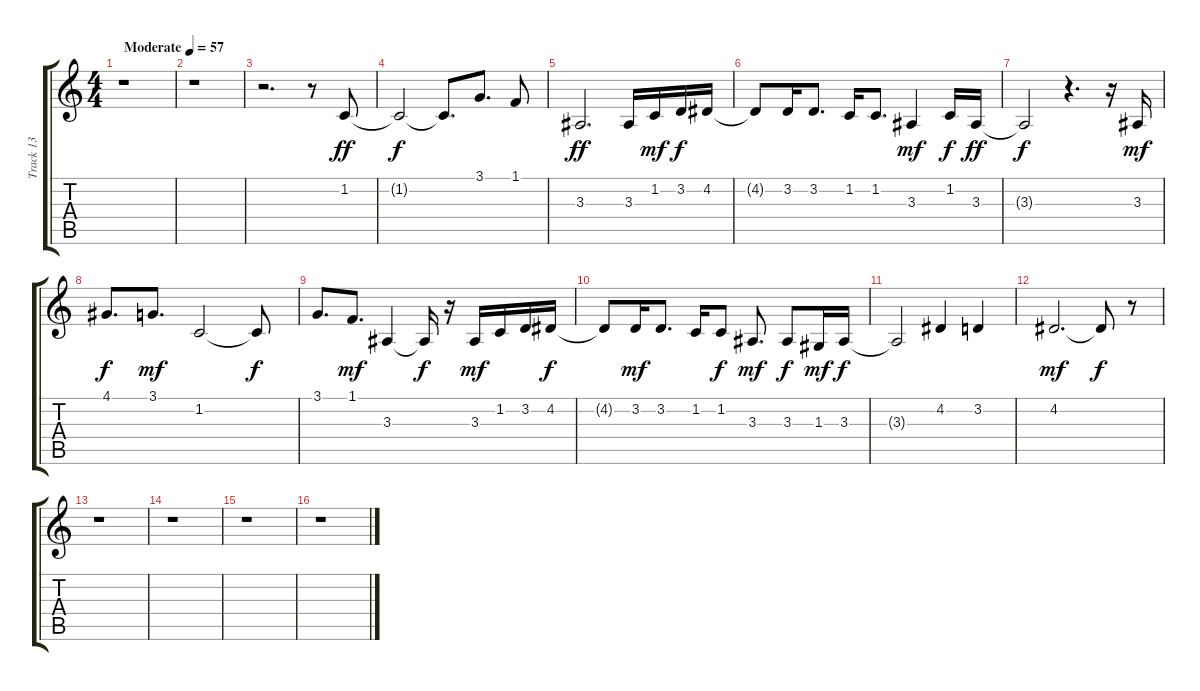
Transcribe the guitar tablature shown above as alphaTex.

\track ("Track 13" "Track 13") {instrument pad8sweep}
\staff {score tabs}
\tuning (E4 B3 G3 D3 A2 E2) {hide}
\ts (4 4)
\tempo (57 "Moderate")
\clef g2
\ks c
r.1{dy ff instrument pad8sweep} |
r.1 |
r.2{d} r.8 1.2.8 |
1.2{t}.2{dy f} 1.2{t}.8{d} 3.1.8{d} 1.1.8 |
3.3.2{d dy ff} 3.3.16 1.2.16{dy mf} 3.2.16{dy f} 4.2.16 |
4.2{t}.8 3.2.16 3.2.8{d} 1.2.16 1.2.8{d} 3.3.4{dy mf} 1.2.16{dy f} 3.3.16{dy ff} |
3.3{t}.2{dy f} r.4{d} r.16 3.3.16{dy mf} |
4.1.8{d dy f} 3.1.8{d dy mf} 1.2.2 1.2{t}.8{dy f} |
3.1.8{d} 1.1.8{d dy mf} 3.3.4 3.3{t}.16{dy f} r.16 3.3.16{dy mf} 1.2.16 3.2.16 4.2.16{dy f} |
4.2{t}.8 3.2.16{dy mf} 3.2.8{d} 1.2.16 1.2.8{dy f} 3.3.8{d dy mf} 3.3.8{dy f} 1.3.16{dy mf} 3.3.16{dy f} |
3.3{t}.2 4.2.4 3.2.4 |
4.2.2{d dy mf} 4.2{t}.8{dy f} r.8 |
r.1 |
r.1 |
r.1 |
r.1
